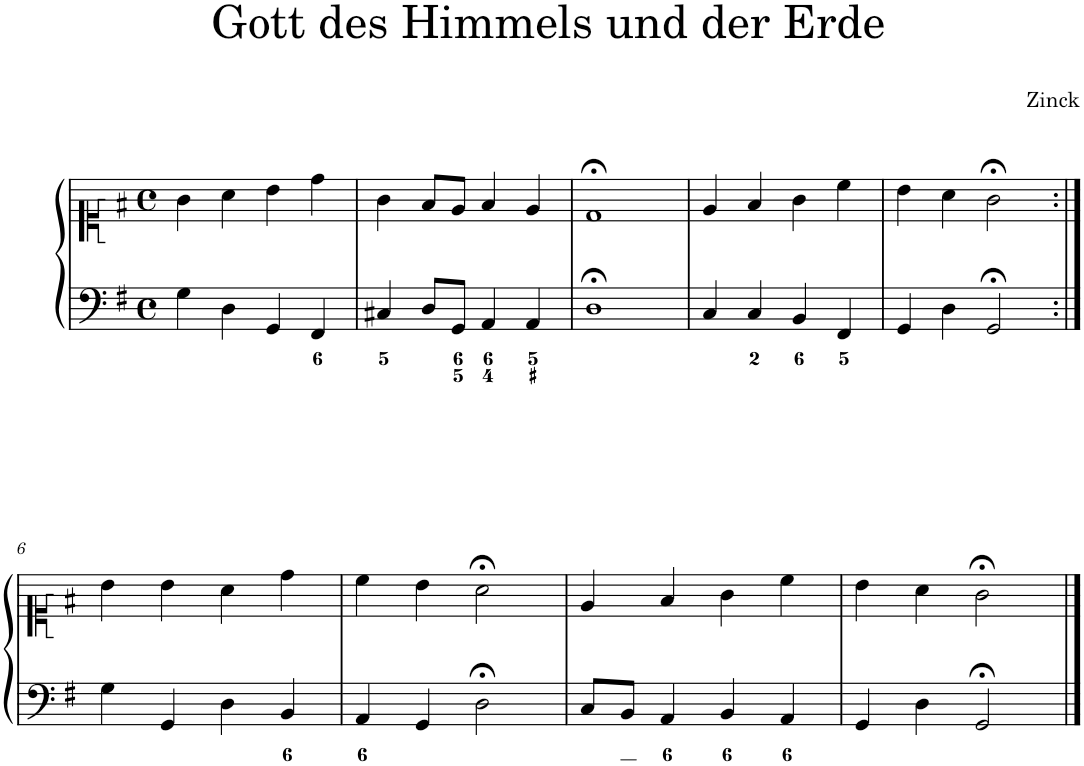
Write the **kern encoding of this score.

**kern	**kern
*part1	*part1
*staff2	*staff1
*I"Piano	*
*I'Pno.	*
*clefF4	*clefC1
*k[f#]	*k[f#]
*M4/4	*M4/4
*met(c)	*met(c)
=1	=1
4G\	4g\
4D\	4a\
4GG/	4b\
4FF#/	4dd\
=2	=2
4C#X/	4g\
8D/L	8f#/L
8GG/J	8e/J
4AA/	4f#/
4AA/	4e/
=3	=3
1D;<	1d;<
=4	=4
4C/	4e/
4C/	4f#/
4BB/	4g\
4FF#/	4cc\
=5	=5
4GG/	4b\
4D\	4a\
2GG;</	2g;<\
!!LO:LB:g=z
=6:|!	=6:|!
4G\	4b\
4GG/	4b\
4D\	4a\
4BB/	4dd\
=7	=7
4AA/	4cc\
4GG/	4b\
2D;<\	2a;<\
=8	=8
8C/L	4e/
8BB/J	.
4AA/	4f#/
4BB/	4g\
4AA/	4cc\
=9	=9
4GG/	4b\
4D\	4a\
2GG;</	2g;<\
==	==
*-	*-
